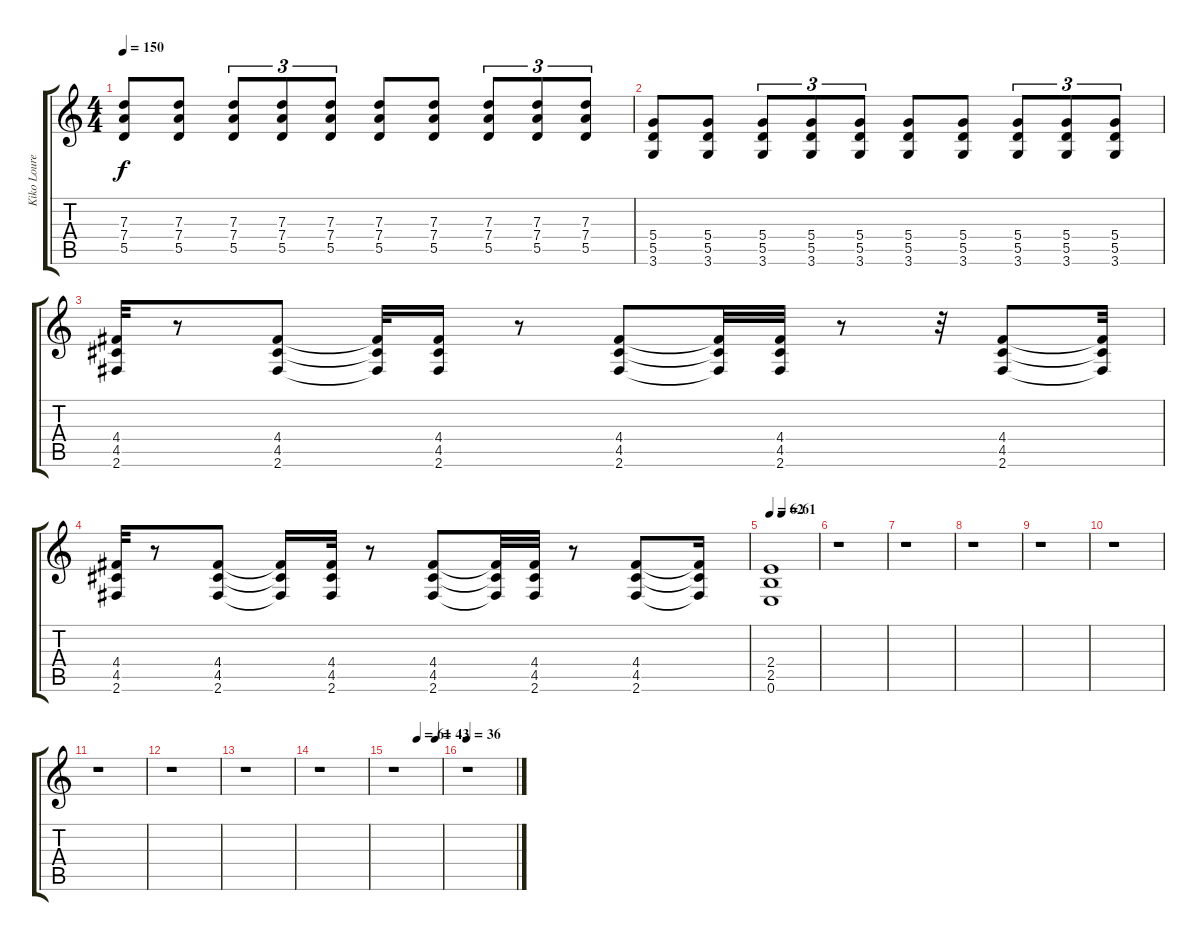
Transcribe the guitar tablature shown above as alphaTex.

\track ("Kiko Loureiro" "Kiko Loure") {instrument distortionguitar}
\staff {score tabs}
\tuning (E4 B3 G3 D3 A2 E2) {hide}
\ts (4 4)
\tempo 150
\clef g2
\ks c
(7.3 7.4 5.5).8{dy f} (7.3 7.4 5.5).8 (7.3 7.4 5.5).8{tu (3 2)} (7.3 7.4 5.5).8{tu (3 2)} (7.3 7.4 5.5).8{tu (3 2)} (7.3 7.4 5.5).8 (7.3 7.4 5.5).8 (7.3 7.4 5.5).8{tu (3 2)} (7.3 7.4 5.5).8{tu (3 2)} (7.3 7.4 5.5).8{tu (3 2)} |
(5.4 5.5 3.6).8 (5.4 5.5 3.6).8 (5.4 5.5 3.6).8{tu (3 2)} (5.4 5.5 3.6).8{tu (3 2)} (5.4 5.5 3.6).8{tu (3 2)} (5.4 5.5 3.6).8 (5.4 5.5 3.6).8 (5.4 5.5 3.6).8{tu (3 2)} (5.4 5.5 3.6).8{tu (3 2)} (5.4 5.5 3.6).8{tu (3 2)} |
(4.4 4.5 2.6).32 r.8 (4.4 4.5 2.6).8 (4.4{t} 4.5{t} 2.6{t}).32 (4.4 4.5 2.6).16 r.8 (4.4 4.5 2.6).8 (4.4{t} 4.5{t} 2.6{t}).32 (4.4 4.5 2.6).32 r.8 r.32 (4.4 4.5 2.6).8 (4.4{t} 4.5{t} 2.6{t}).32 |
(4.4 4.5 2.6).32 r.8 (4.4 4.5 2.6).8 (4.4{t} 4.5{t} 2.6{t}).16 (4.4 4.5 2.6).32 r.8 (4.4 4.5 2.6).8 (4.4{t} 4.5{t} 2.6{t}).32 (4.4 4.5 2.6).32 r.8 (4.4 4.5 2.6).8 (4.4{t} 4.5{t} 2.6{t}).16 |
\tempo 62
\tempo (61 0.25)
(2.4 2.5 0.6).1 |
r.1 |
r.1 |
r.1 |
r.1 |
r.1 |
r.1 |
r.1 |
r.1 |
r.1 |
\tempo (61 0.5)
\tempo (43 0.875)
r.1 |
\tempo 36
r.1
